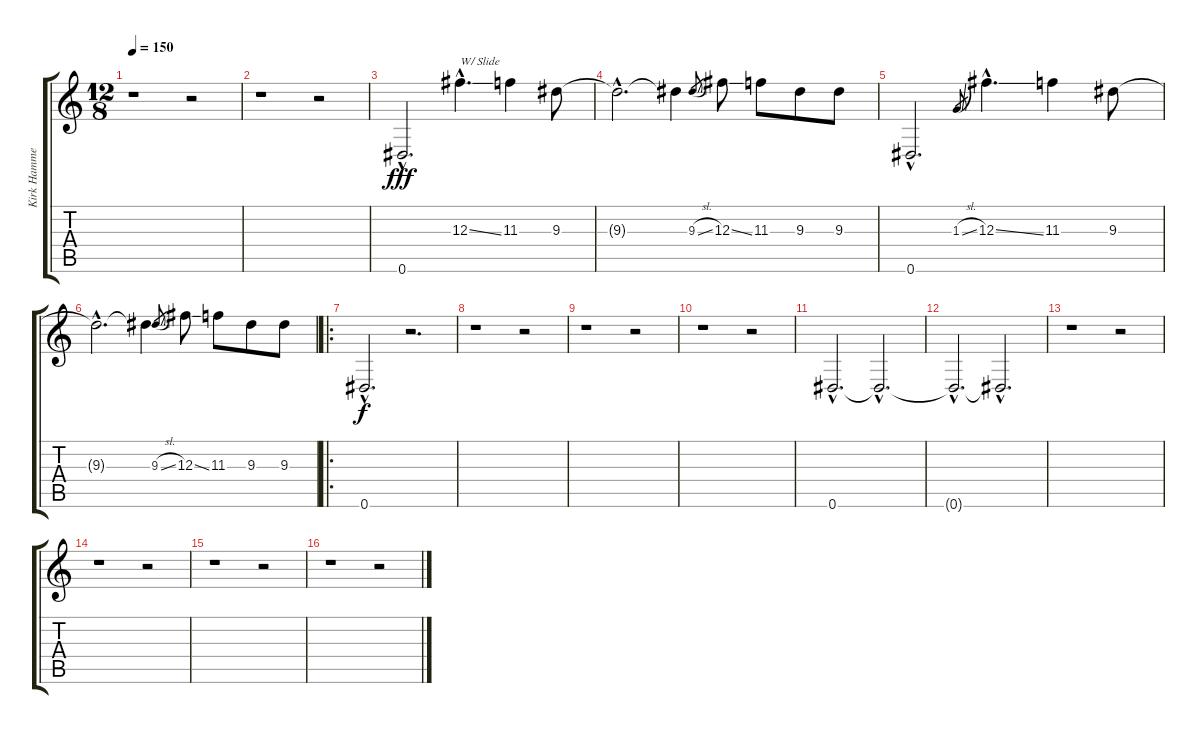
\track ("Kirk Hammett (Lead and Solo)" "Kirk Hamme") {instrument distortionguitar}
\staff {score tabs}
\tuning (Eb4 Bb3 Gb3 Db3 Ab2 Eb2) {hide}
\ts (12 8)
\tempo 150
\clef g2
\ks c
r.1{dy fff} r.2 |
r.1 r.2 |
0.6{hac}.2{d} 12.3{ss hac}.4{d txt "W/ Slide"} 11.3.4 9.3.8 |
9.3{hac t}.2{d} 9.3{t}.4 9.3{sl}.8{gr} 12.3{ss}.8 11.3.8 9.3.8 9.3.8 |
0.6{hac}.2{d} 1.3{sl}.8{gr} 12.3{ss hac}.4{d} 11.3.4 9.3.8 |
9.3{hac t}.2{d} 9.3{t}.4 9.3{sl}.8{gr} 12.3{ss}.8 11.3.8 9.3.8 9.3.8 |
\ro
0.6{hac}.2{d dy f} r.2{d} |
r.1 r.2 |
r.1 r.2 |
r.1 r.2 |
0.6{hac}.2{d} 0.6{hac t}.2{d} |
0.6{hac t}.2{d} 0.6{hac t}.2{d} |
r.1 r.2 |
r.1 r.2 |
r.1 r.2 |
r.1 r.2
